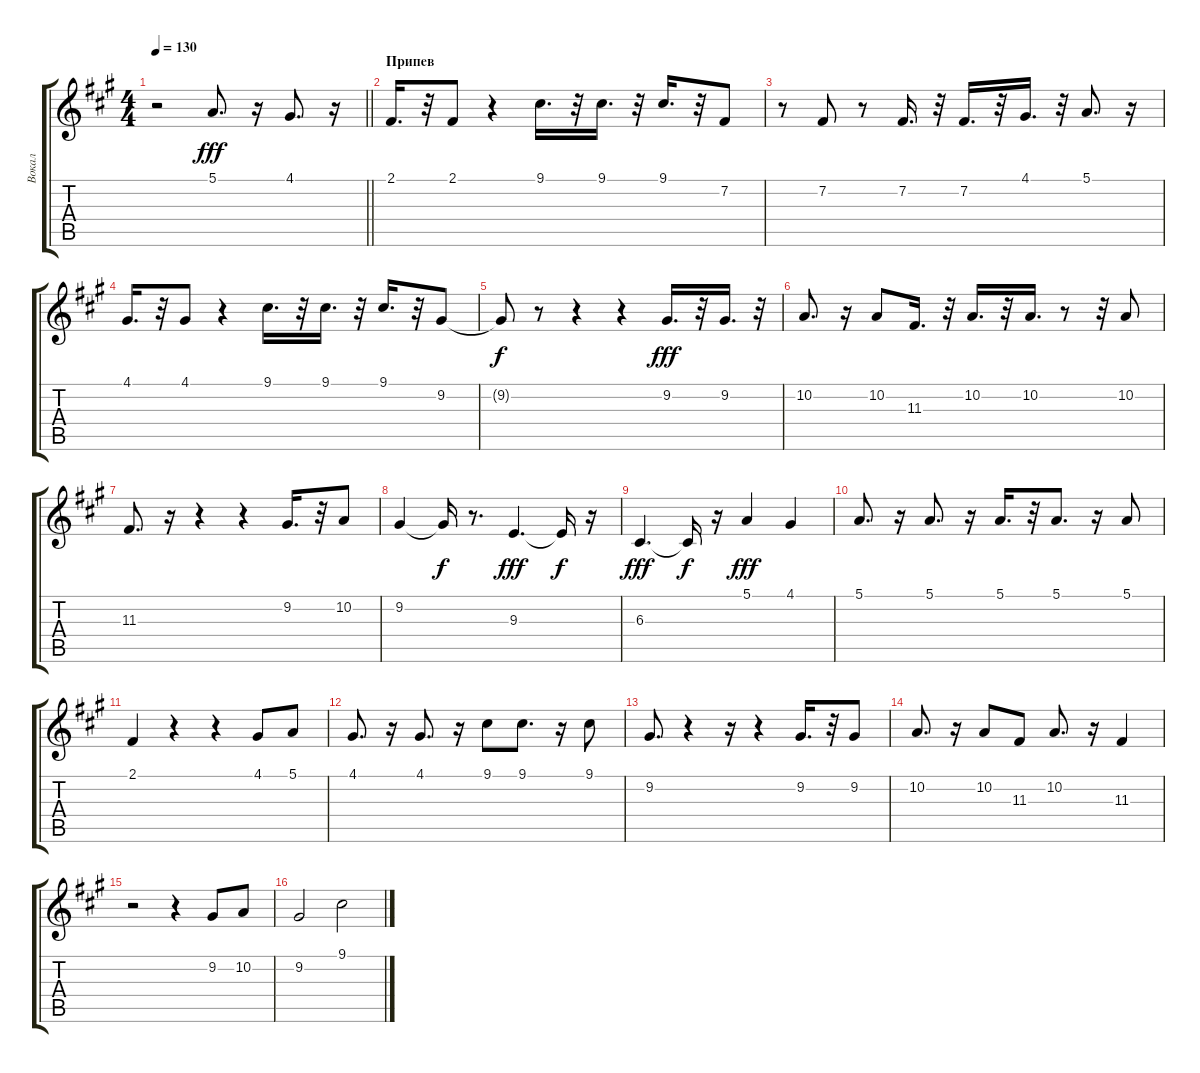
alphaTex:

\track ("Вокал" "Вокал") {solo instrument flute}
\staff {score tabs}
\tuning (E4 B3 G3 D3 A2 E2) {hide}
\ts (4 4)
\tempo 130
\clef g2
\barLineRight lightlight
\ks f#minor
r.2{dy fff} 5.1.8{d} r.16 4.1.8{d} r.16 |
\section ("" "Припев")
2.1.16{d} r.32 2.1.8 r.4 9.1.16{d} r.32 9.1.16{d} r.32 9.1.16{d} r.32 7.2.8 |
r.8 7.2.8 r.8 7.2.16{d} r.32 7.2.16{d} r.32 4.1.16{d} r.32 5.1.8{d} r.16 |
4.1.16{d} r.32 4.1.8 r.4 9.1.16{d} r.32 9.1.16{d} r.32 9.1.16{d} r.32 9.2.8 |
9.2{t}.8{dy f} r.8 r.4 r.4 9.2.16{d dy fff} r.32 9.2.16{d} r.32 |
10.2.8{d} r.16 10.2.8 11.3.16{d} r.32 10.2.16{d} r.32 10.2.16{d} r.8 r.32 10.2.8 |
11.3.8{d} r.16 r.4 r.4 9.2.16{d} r.32 10.2.8 |
9.2.4 9.2{t}.16{dy f} r.8{d} 9.3.4{d dy fff} 9.3{t}.16{dy f} r.16 |
6.3.4{d dy fff} 6.3{t}.16{dy f} r.16 5.1.4{dy fff} 4.1.4 |
5.1.8{d} r.16 5.1.8{d} r.16 5.1.16{d} r.32 5.1.8{d} r.16 5.1.8 |
2.1.4 r.4 r.4 4.1.8 5.1.8 |
4.1.8{d} r.16 4.1.8{d} r.16 9.1.8 9.1.8{d} r.16 9.1.8 |
9.2.8{d} r.4 r.16 r.4 9.2.16{d} r.32 9.2.8 |
10.2.8{d} r.16 10.2.8 11.3.8 10.2.8{d} r.16 11.3.4 |
r.2 r.4 9.2.8 10.2.8 |
9.2.2 9.1.2
